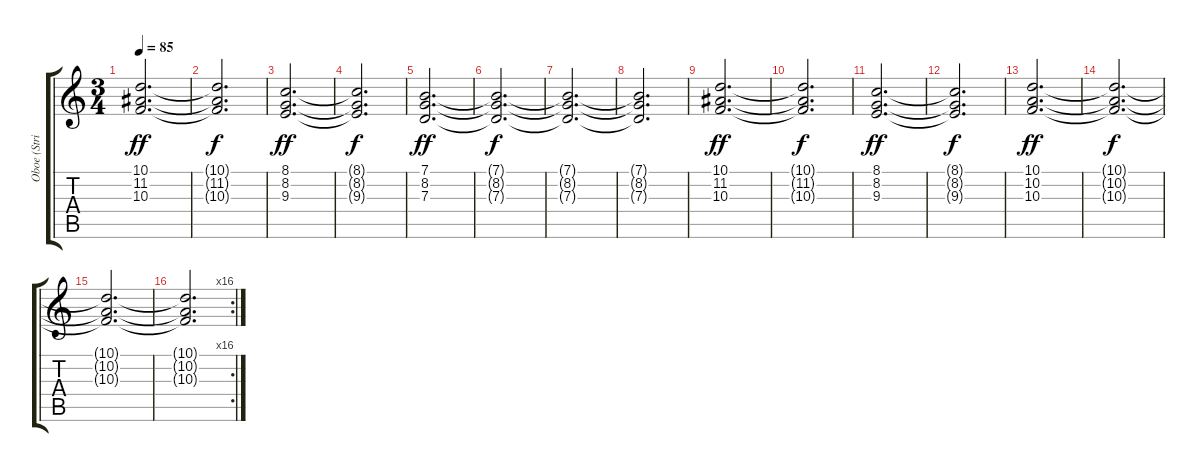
\track ("Oboe (Strings Harmony)" "Oboe (Stri") {instrument oboe}
\staff {score tabs}
\tuning (E4 B3 G3 D3 A2 E2) {hide}
\ts (3 4)
\tempo 85
\clef g2
\ks c
(10.1 11.2 10.3).2{d dy ff volume 12} |
(10.1{t} 11.2{t} 10.3{t}).2{d dy f volume 4} |
(8.1 8.2 9.3).2{d dy ff volume 12} |
(8.1{t} 8.2{t} 9.3{t}).2{d dy f volume 4} |
(7.1 8.2 7.3).2{d dy ff volume 12} |
(7.1{t} 8.2{t} 7.3{t}).2{d dy f} |
(7.1{t} 8.2{t} 7.3{t}).2{d} |
(7.1{t} 8.2{t} 7.3{t}).2{d volume 4} |
(10.1 11.2 10.3).2{d dy ff volume 12} |
(10.1{t} 11.2{t} 10.3{t}).2{d dy f volume 4} |
(8.1 8.2 9.3).2{d dy ff volume 12} |
(8.1{t} 8.2{t} 9.3{t}).2{d dy f volume 4} |
(10.1 10.2 10.3).2{d dy ff volume 12} |
(10.1{t} 10.2{t} 10.3{t}).2{d dy f} |
(10.1{t} 10.2{t} 10.3{t}).2{d} |
\rc 16
(10.1{t} 10.2{t} 10.3{t}).2{d volume 4}
